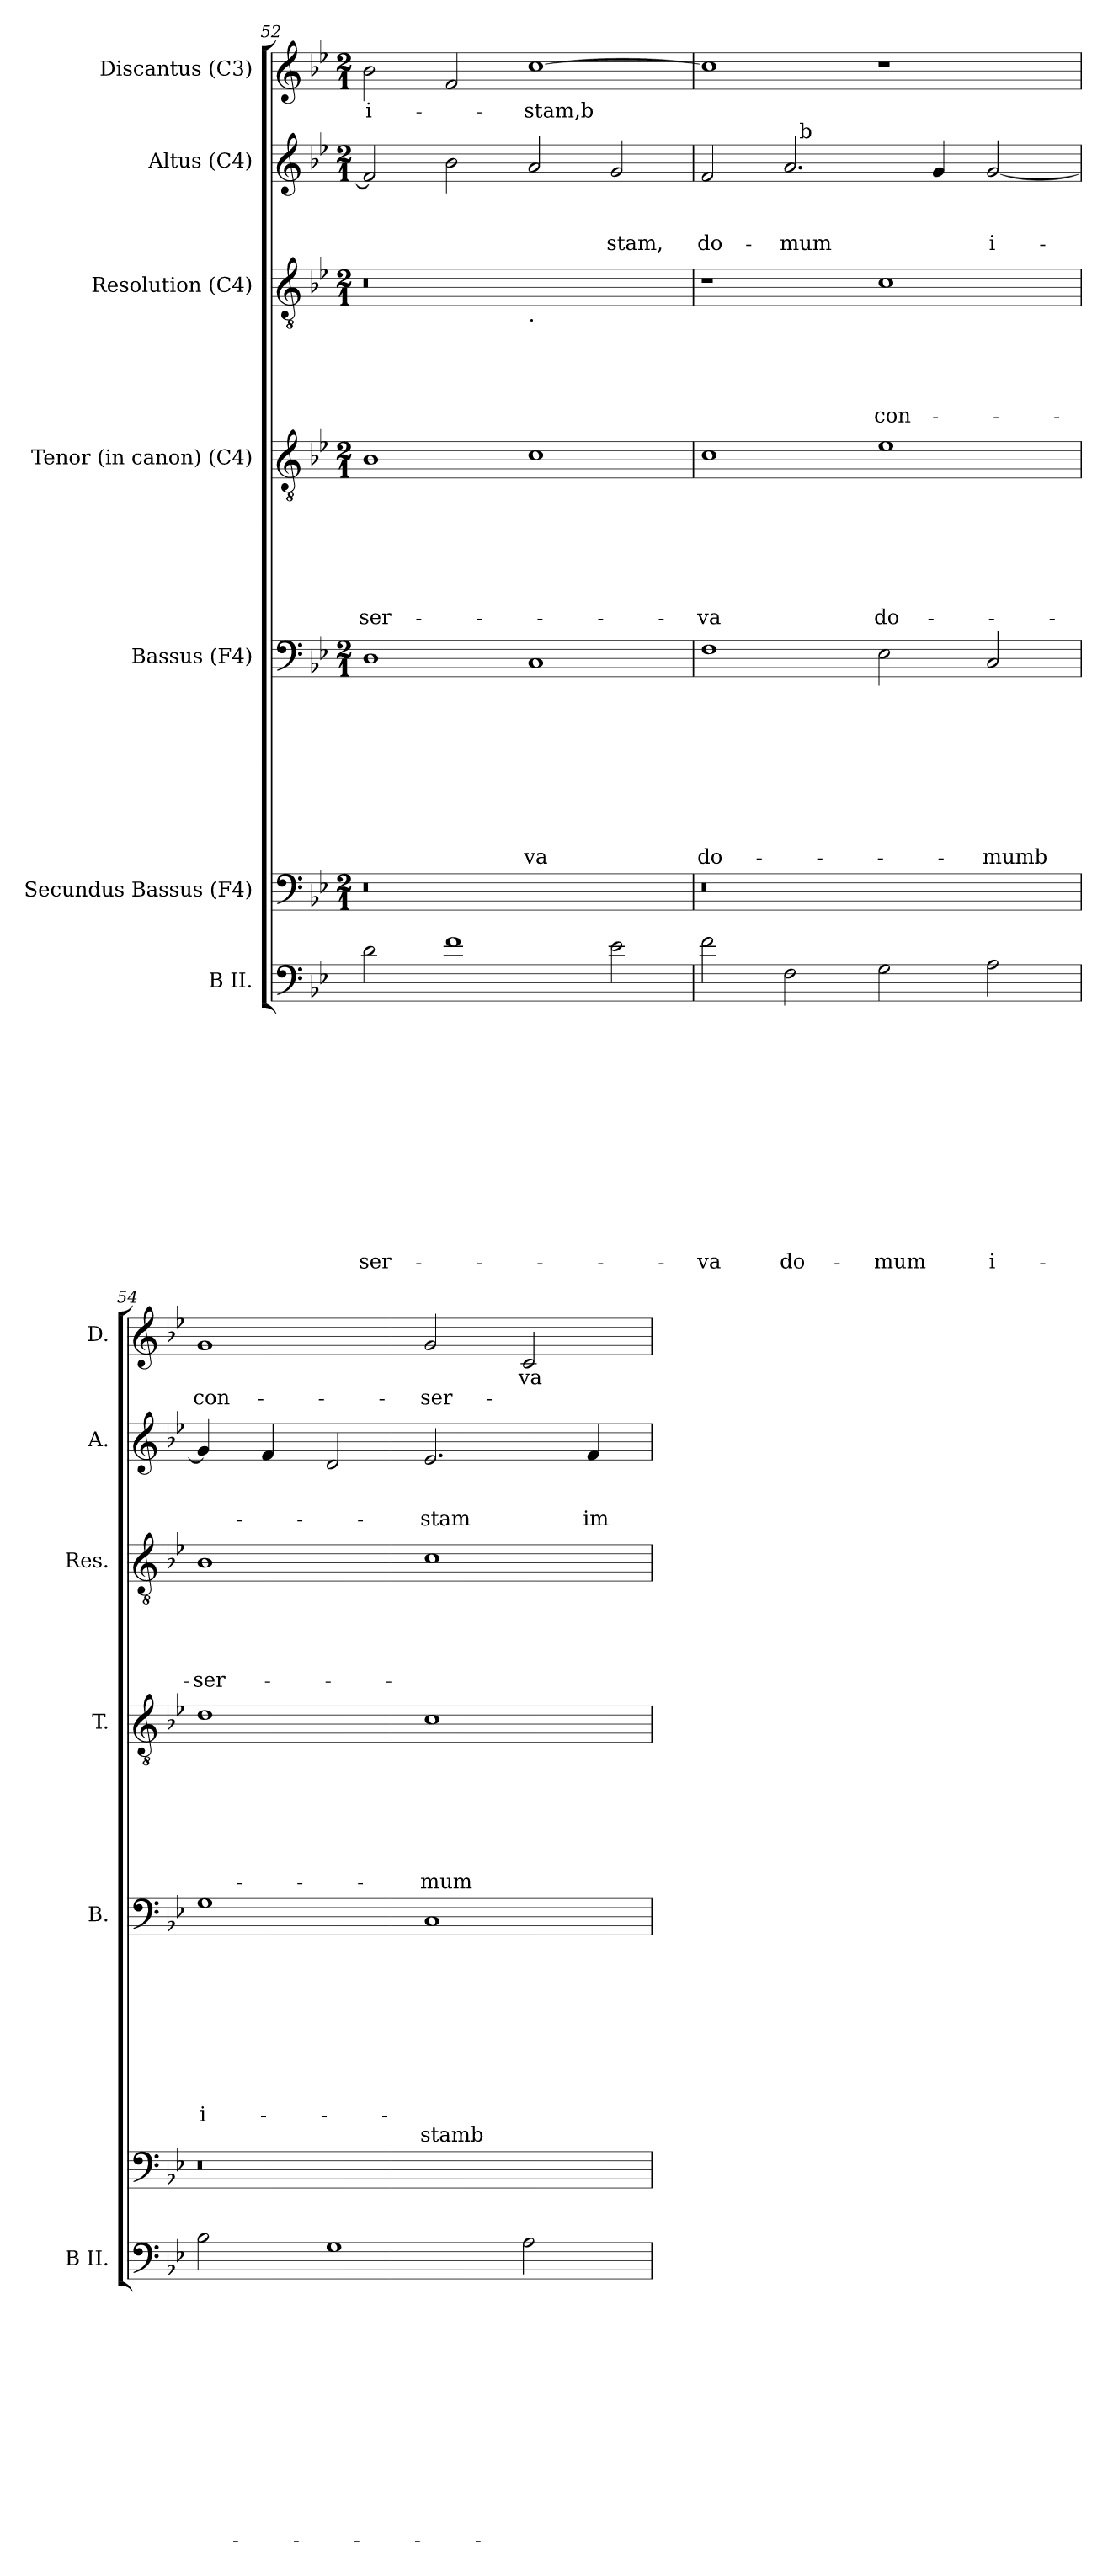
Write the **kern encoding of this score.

**kern	**text	**text	**text	**text	**text	**text	**text	**text	**text	**text	**text	**text	**text	**kern	**kern	**text	**text	**text	**text	**text	**text	**text	**text	**text	**text	**kern	**text	**text	**text	**text	**text	**text	**text	**kern	**text	**text	**text	**text	**text	**kern	**text	**text	**text	**kern	**text	**text
*part7	*part7	*part7	*part7	*part7	*part7	*part7	*part7	*part7	*part7	*part7	*part7	*part7	*part7	*part6	*part5	*part5	*part5	*part5	*part5	*part5	*part5	*part5	*part5	*part5	*part5	*part4	*part4	*part4	*part4	*part4	*part4	*part4	*part4	*part3	*part3	*part3	*part3	*part3	*part3	*part2	*part2	*part2	*part2	*part1	*part1	*part1
*staff7	*staff7	*staff7	*staff7	*staff7	*staff7	*staff7	*staff7	*staff7	*staff7	*staff7	*staff7	*staff7	*staff7	*staff6	*staff5	*staff5	*staff5	*staff5	*staff5	*staff5	*staff5	*staff5	*staff5	*staff5	*staff5	*staff4	*staff4	*staff4	*staff4	*staff4	*staff4	*staff4	*staff4	*staff3	*staff3	*staff3	*staff3	*staff3	*staff3	*staff2	*staff2	*staff2	*staff2	*staff1	*staff1	*staff1
*I"B II.	*	*	*	*	*	*	*	*	*	*	*	*	*	*I"Secundus Bassus (F4)	*I"Bassus (F4)	*	*	*	*	*	*	*	*	*	*	*I"Tenor (in canon) (C4)	*	*	*	*	*	*	*	*I"Resolution (C4)	*	*	*	*	*	*I"Altus (C4)	*	*	*	*I"Discantus (C3)	*	*
*I'B II.	*	*	*	*	*	*	*	*	*	*	*	*	*	*	*I'B.	*	*	*	*	*	*	*	*	*	*	*I'T.	*	*	*	*	*	*	*	*I'Res.	*	*	*	*	*	*I'A.	*	*	*	*I'D.	*	*
!!LO:LB:g=z
*clefF4	*	*	*	*	*	*	*	*	*	*	*	*	*	*clefF4	*clefF4	*	*	*	*	*	*	*	*	*	*	*clefGv2	*	*	*	*	*	*	*	*clefGv2	*	*	*	*	*	*clefG2	*	*	*	*clefG2	*	*
*k[b-e-]	*	*	*	*	*	*	*	*	*	*	*	*	*	*k[b-e-]	*k[b-e-]	*	*	*	*	*	*	*	*	*	*	*k[b-e-]	*	*	*	*	*	*	*	*k[b-e-]	*	*	*	*	*	*k[b-e-]	*	*	*	*k[b-e-]	*	*
*B-:	*	*	*	*	*	*	*	*	*	*	*	*	*	*B-:	*B-:	*	*	*	*	*	*	*	*	*	*	*B-:	*	*	*	*	*	*	*	*B-:	*	*	*	*	*	*B-:	*	*	*	*B-:	*	*
*	*	*	*	*	*	*	*	*	*	*	*	*	*	*M2/1	*M2/1	*	*	*	*	*	*	*	*	*	*	*M2/1	*	*	*	*	*	*	*	*M2/1	*	*	*	*	*	*M2/1	*	*	*	*M2/1	*	*
=52	=52	=52	=52	=52	=52	=52	=52	=52	=52	=52	=52	=52	=52	=52	=52	=52	=52	=52	=52	=52	=52	=52	=52	=52	=52	=52	=52	=52	=52	=52	=52	=52	=52	=52	=52	=52	=52	=52	=52	=52	=52	=52	=52	=52	=52	=52
!	!	!	!	!	!	!	!	!	!	!	!	!	!LO:LY:b	!	!	!	!	!	!	!	!	!	!	!	!	!	!	!	!	!	!	!	!LO:LY:b	!	!	!	!	!	!	!	!	!	!	!	!LO:LY:b:rj	!
*	*	*	*	*	*	*	*	*	*	*	*	*	*	*	*	*	*	*	*	*	*	*	*	*	*	*	*	*	*	*	*	*	*	*^	*	*	*	*	*	*	*	*	*	*	*	*
2d\	.	.	.	.	.	.	.	.	.	.	.	.	-ser-	0r	1D	.	.	.	.	.	.	.	.	.	.	1B-	.	.	.	.	.	.	ser-	0r	1ryy	.	.	.	.	.	2f/]	.	.	.	2b-\	-i-	.
1f	.	.	.	.	.	.	.	.	.	.	.	.	.	.	.	.	.	.	.	.	.	.	.	.	.	.	.	.	.	.	.	.	.	.	.	.	.	.	.	.	2b-\	.	.	.	2f/	.	.
!	!	!	!	!	!	!	!	!	!	!	!	!	!	!	!	!	!	!	!	!	!	!	!	!	!	!	!	!	!	!	!	!	!	!	!LO:TX:b:t=.	!	!	!	!	!	!	!	!	!	!	!	!
!	!	!	!	!	!	!	!	!	!	!	!	!	!	!	!	!	!	!	!	!	!	!	!	!LO:LY:b	!	!	!	!	!	!	!	!	!	!	!	!	!	!	!	!	!	!	!	!	!	!LO:LY:b:rj	!
.	.	.	.	.	.	.	.	.	.	.	.	.	.	.	1C	.	.	.	.	.	.	.	.	-va	.	1c	.	.	.	.	.	.	.	.	1ryy	.	.	.	.	.	2a/	.	.	.	[>1cc	-stam,b	.
!	!	!	!	!	!	!	!	!	!	!	!	!	!	!	!	!	!	!	!	!	!	!	!	!	!	!	!	!	!	!	!	!	!	!	!	!	!	!	!	!	!	!	!	!LO:LY:b	!	!	!
2e-\	.	.	.	.	.	.	.	.	.	.	.	.	.	.	.	.	.	.	.	.	.	.	.	.	.	.	.	.	.	.	.	.	.	.	.	.	.	.	.	.	2g/	.	.	-stam,	.	.	.
=53	=53	=53	=53	=53	=53	=53	=53	=53	=53	=53	=53	=53	=53	=53	=53	=53	=53	=53	=53	=53	=53	=53	=53	=53	=53	=53	=53	=53	=53	=53	=53	=53	=53	=53	=53	=53	=53	=53	=53	=53	=53	=53	=53	=53	=53	=53	=53
!	!	!	!	!	!	!	!	!	!	!	!	!	!LO:LY:b	!	!	!	!	!	!	!	!	!	!	!LO:LY:b	!	!	!	!	!	!	!	!	!LO:LY:b	!	!	!	!	!	!	!	!	!	!	!LO:LY:b	!	!	!
*	*	*	*	*	*	*	*	*	*	*	*	*	*	*	*	*	*	*	*	*	*	*	*	*	*	*	*	*	*	*	*	*	*	*v	*v	*	*	*	*	*	*^	*	*	*	*	*	*
2f\	.	.	.	.	.	.	.	.	.	.	.	.	-va	0r	1F	.	.	.	.	.	.	.	.	do-	.	1c	.	.	.	.	.	.	-va	1r	.	.	.	.	.	2f/	2ryy	.	.	do-	1cc]	.	.
!	!	!	!	!	!	!	!	!	!	!	!	!	!LO:LY:b	!	!	!	!	!	!	!	!	!	!	!	!	!	!	!	!	!	!	!	!	!	!	!	!	!	!	!	!	!	!	!LO:LY:b	!	!	!
2F\	.	.	.	.	.	.	.	.	.	.	.	.	do-	.	.	.	.	.	.	.	.	.	.	.	.	.	.	.	.	.	.	.	.	.	.	.	.	.	.	2.a/	32ryy	.	.	-mum	.	.	.
!	!	!	!	!	!	!	!	!	!	!	!	!	!	!	!	!	!	!	!	!	!	!	!	!	!	!	!	!	!	!	!	!	!	!	!	!	!	!	!	!	!LO:TX:a:t=b	!	!	!	!	!	!
.	.	.	.	.	.	.	.	.	.	.	.	.	.	.	.	.	.	.	.	.	.	.	.	.	.	.	.	.	.	.	.	.	.	.	.	.	.	.	.	.	1ryy	.	.	.	.	.	.
!	!	!	!	!	!	!	!	!	!	!	!	!	!LO:LY:b	!	!	!	!	!	!	!	!	!	!	!	!	!	!	!	!	!	!	!	!LO:LY:b	!	!	!	!	!	!LO:LY:b	!	!	!	!	!	!	!	!
2G\	.	.	.	.	.	.	.	.	.	.	.	.	-mum	.	2E-\	.	.	.	.	.	.	.	.	.	.	1e-	.	.	.	.	.	.	do-	1c	.	.	.	.	-con-	.	.	.	.	.	1r	.	.
.	.	.	.	.	.	.	.	.	.	.	.	.	.	.	.	.	.	.	.	.	.	.	.	.	.	.	.	.	.	.	.	.	.	.	.	.	.	.	.	4g/	.	.	.	.	.	.	.
!	!	!	!	!	!	!	!	!	!	!	!	!	!LO:LY:b:rj	!	!	!	!	!	!	!	!	!	!	!LO:LY:b:rj	!	!	!	!	!	!	!	!	!	!	!	!	!	!	!	!	!	!	!	!LO:LY:b:rj	!	!	!
2A\	.	.	.	.	.	.	.	.	.	.	.	.	i-	.	2C/	.	.	.	.	.	.	.	.	-mumb	.	.	.	.	.	.	.	.	.	.	.	.	.	.	.	[<2g/	.	.	.	i-	.	.	.
.	.	.	.	.	.	.	.	.	.	.	.	.	.	.	.	.	.	.	.	.	.	.	.	.	.	.	.	.	.	.	.	.	.	.	.	.	.	.	.	.	4...ryy	.	.	.	.	.	.
=54	=54	=54	=54	=54	=54	=54	=54	=54	=54	=54	=54	=54	=54	=54	=54	=54	=54	=54	=54	=54	=54	=54	=54	=54	=54	=54	=54	=54	=54	=54	=54	=54	=54	=54	=54	=54	=54	=54	=54	=54	=54	=54	=54	=54	=54	=54	=54
!	!	!	!	!	!	!	!	!	!	!	!	!	!	!	!	!	!	!	!	!	!	!	!	!LO:LY:b:rj	!	!	!	!	!	!	!	!	!	!	!	!	!	!	!LO:LY:b	!	!	!	!	!	!	!	!LO:LY:b
*	*	*	*	*	*	*	*	*	*	*	*	*	*	*	*	*	*	*	*	*	*	*	*	*	*	*	*	*	*	*	*	*	*	*	*	*	*	*	*	*v	*v	*	*	*	*	*	*
2B-\	.	.	.	.	.	.	.	.	.	.	.	.	.	0r	1G	.	.	.	.	.	.	.	.	i-	.	1d	.	.	.	.	.	.	.	1B-	.	.	.	.	-ser-	4g/]	.	.	.	1g	.	con-
.	.	.	.	.	.	.	.	.	.	.	.	.	.	.	.	.	.	.	.	.	.	.	.	.	.	.	.	.	.	.	.	.	.	.	.	.	.	.	.	4f/	.	.	.	.	.	.
1G	.	.	.	.	.	.	.	.	.	.	.	.	.	.	.	.	.	.	.	.	.	.	.	.	.	.	.	.	.	.	.	.	.	.	.	.	.	.	.	2d/	.	.	.	.	.	.
!	!	!	!	!	!	!	!	!	!	!	!	!	!	!	!	!	!	!	!	!	!	!	!	!	!LO:LY:b	!	!	!	!	!	!	!	!LO:LY:b	!	!	!	!	!	!	!	!	!	!LO:LY:b	!	!	!LO:LY:b
.	.	.	.	.	.	.	.	.	.	.	.	.	.	.	[<1C	.	.	.	.	.	.	.	.	.	stamb	1c	.	.	.	.	.	.	-mum	1c	.	.	.	.	.	2.e-/	.	.	-stam	2g/	.	-ser-
!	!	!	!	!	!	!	!	!	!	!	!	!	!	!	!	!	!	!	!	!	!	!	!	!	!	!	!	!	!	!	!	!	!	!	!	!	!	!	!	!	!	!	!	!	!LO:LY:b	!
2A\	.	.	.	.	.	.	.	.	.	.	.	.	.	.	.	.	.	.	.	.	.	.	.	.	.	.	.	.	.	.	.	.	.	.	.	.	.	.	.	.	.	.	.	[<2c/	va	.
!	!	!	!	!	!	!	!	!	!	!	!	!	!	!	!	!	!	!	!	!	!	!	!	!	!	!	!	!	!	!	!	!	!	!	!	!	!	!	!	!	!	!	!LO:LY:b	!	!	!
.	.	.	.	.	.	.	.	.	.	.	.	.	.	.	.	.	.	.	.	.	.	.	.	.	.	.	.	.	.	.	.	.	.	.	.	.	.	.	.	4f/	.	.	im-	.	.	.
=	=	=	=	=	=	=	=	=	=	=	=	=	=	=	=	=	=	=	=	=	=	=	=	=	=	=	=	=	=	=	=	=	=	=	=	=	=	=	=	=	=	=	=	=	=	=
*-	*-	*-	*-	*-	*-	*-	*-	*-	*-	*-	*-	*-	*-	*-	*-	*-	*-	*-	*-	*-	*-	*-	*-	*-	*-	*-	*-	*-	*-	*-	*-	*-	*-	*-	*-	*-	*-	*-	*-	*-	*-	*-	*-	*-	*-	*-
